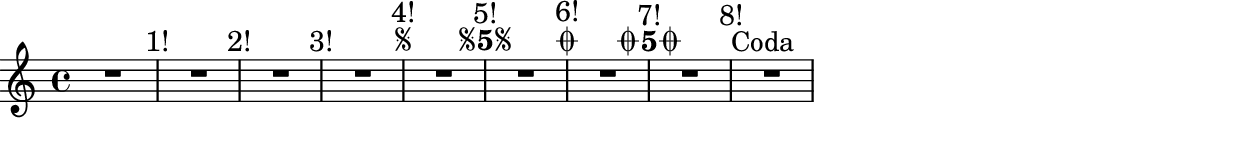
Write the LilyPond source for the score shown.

%% Generated by lilypond-book
%% Options: [exampleindent=10.16\mm,indent=0\mm,line-width=160\mm]
\include "lilypond-book-preamble.ly"


% ****************************************************************
% Start cut-&-pastable-section
% ****************************************************************

#(ly:set-option 'eps-box-padding 3.000000)



\paper {
  indent = 0\mm
  line-width = 160\mm
  % offset the left padding, also add 1mm as lilypond creates cropped
  % images with a little space on the right
  line-width = #(- line-width (* mm  3.000000) (* mm 1))
}

\layout {
  
}




% ****************************************************************
% ly snippet:
% ****************************************************************
\sourcefilename "/lilypond-2.23.82/input/regression/mark-tracking-conflict-ad-hoc-mark.ly"
\sourcefileline 0
\version "2.23.6"
#(ly:set-option 'warning-as-error #t)

\header {
  texidoc = "LilyPond issues warnings when @code{\\mark @var{markup}}
conflicts with certain other simultaneous marks, and engraves only the
first.

Marks 1! to@tie{}3! should appear alone.  Marks 4! to 8! should appear
with various performance marks."
}

\layout {
  \context {
    \Score
    rehearsalMarkFormatter = #format-mark-numbers
  }
}

\parallelMusic upper,lower {
  R1 \mark "1!" |
  R1 \mark "A!" |
  #(ly:expect-warning (ly:translate-cpp-warning-scheme
                       "conflict with event: `%s'") "ad-hoc-mark-event")
  #(ly:expect-warning (ly:translate-cpp-warning-scheme
                       "discarding event: `%s'") "ad-hoc-mark-event")

  R1 \mark "2!"     |
  R1 \mark \default |
  #(ly:expect-warning (ly:translate-cpp-warning-scheme
                       "conflict with event: `%s'") "ad-hoc-mark-event")
  #(ly:expect-warning (ly:translate-cpp-warning-scheme
                       "discarding event: `%s'") "rehearsal-mark-event")

  R1 \mark "3!" |
  R1 \mark 3    |
  #(ly:expect-warning (ly:translate-cpp-warning-scheme
                       "conflict with event: `%s'") "ad-hoc-mark-event")
  #(ly:expect-warning (ly:translate-cpp-warning-scheme
                       "discarding event: `%s'") "rehearsal-mark-event")

  R1 \mark "4!"     |
  R1 \segnoMark \default |
  % no warning

  R1 \mark "5!" |
  R1 \segnoMark 5 |
  % no warning

  R1 \mark "6!"     |
  R1 \codaMark \default |
  % no warning

  R1 \mark "7!" |
  R1 \codaMark 5 |
  % no warning

  R1 \mark "8!" |
  R1 \sectionLabel "Coda" |
  % no warning

  R1 |
  R1 |
}

\new Staff <<
  \new Voice \upper
  \new Voice \lower
>>



% ****************************************************************
% end ly snippet
% ****************************************************************
